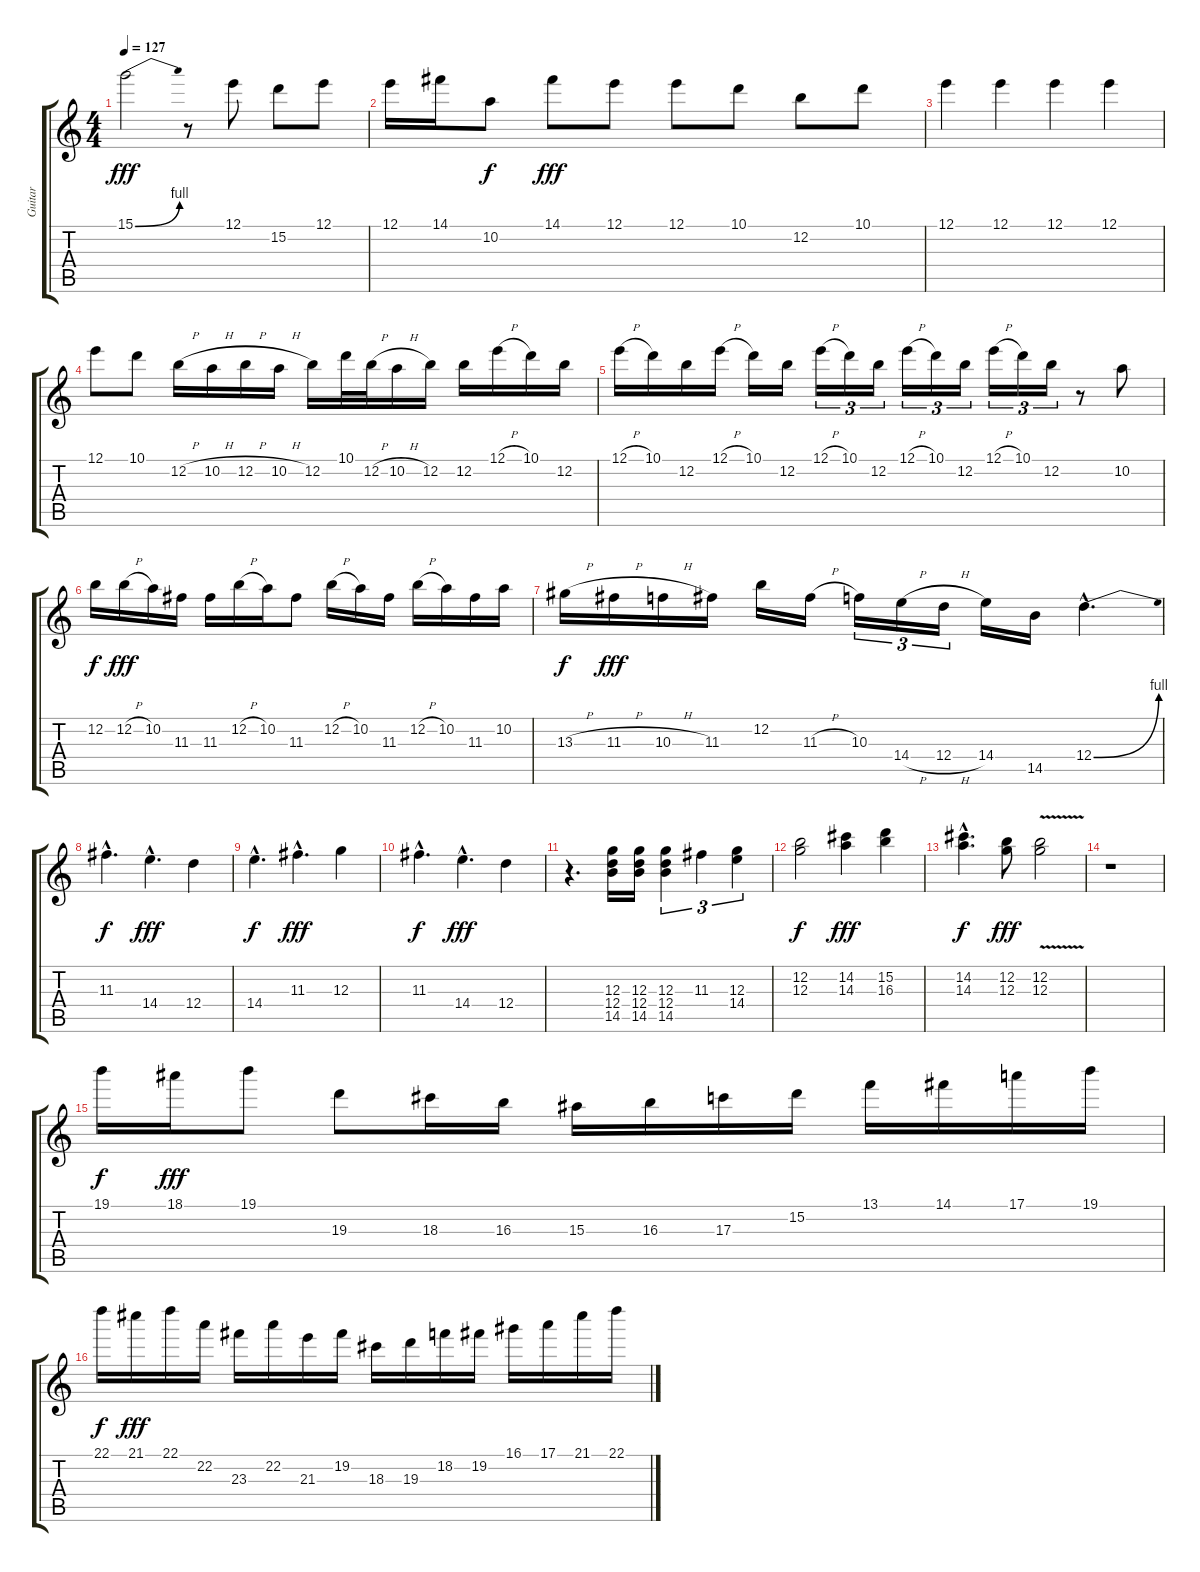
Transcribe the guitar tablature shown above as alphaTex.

\track ("Guitar" "Guitar") {instrument overdrivenguitar}
\staff {score tabs}
\tuning (E4 B3 G3 D3 A2 E2) {hide}
\ts (4 4)
\tempo 127
\clef g2
\ks c
15.1{be (bend 0 0 60 4)}.2{dy fff} r.8 12.1.8 15.2.8 12.1.8 |
12.1.16 14.1.16 10.2.8{dy f} 14.1.8{dy fff} 12.1.8 12.1.8 10.1.8 12.2.8 10.1.8 |
12.1.4 12.1.4 12.1.4 12.1.4 |
12.1.8 10.1.8 12.2{h}.16 10.2{h}.16 12.2{h}.16 10.2{h}.16 12.2.16 10.1.32 12.2{h}.32 10.2{h}.16 12.2.16 12.2.16 12.1{h}.16 10.1.16 12.2.16 |
12.1{h}.16 10.1.16 12.2.16 12.1{h}.16 10.1.16 12.2.16 12.1{h}.16{tu (3 2)} 10.1.16{tu (3 2)} 12.2.16{tu (3 2)} 12.1{h}.16{tu (3 2)} 10.1.16{tu (3 2)} 12.2.16{tu (3 2)} 12.1{h}.16{tu (3 2)} 10.1.16{tu (3 2)} 12.2.16{tu (3 2)} r.8 10.2.8 |
12.2.16{dy f} 12.2{h}.16{dy fff} 10.2.16 11.3.16 11.3.16 12.2{h}.16 10.2.16 11.3.8 12.2{h}.16 10.2.16 11.3.16 12.2{h}.16 10.2.16 11.3.16 10.2.16 |
13.3{h}.16{dy f} 11.3{h}.16{dy fff} 10.3{h}.16 11.3.16 12.2.16 11.3{h}.16 10.3.16{tu (3 2)} 14.4{h}.16{tu (3 2)} 12.4{h}.16{tu (3 2)} 14.4.16 14.5.16 12.4{be (bend 0 0 60 4) hac}.4{d} |
11.3{hac}.4{d dy f} 14.4{hac}.4{d dy fff} 12.4.4 |
14.4{hac}.4{d dy f} 11.3{hac}.4{d dy fff} 12.3.4 |
11.3{hac}.4{d dy f} 14.4{hac}.4{d dy fff} 12.4.4 |
r.4{d} (12.3 12.4 14.5).16 (12.3 12.4 14.5).16 (12.3 12.4 14.5).4{tu (3 2)} 11.3.4{tu (3 2)} (12.3 14.4).4{tu (3 2)} |
(12.2 12.3).2{dy f} (14.2 14.3).4{dy fff} (15.2 16.3).4 |
(14.2{hac} 14.3{hac}).4{d dy f} (12.2 12.3).8{dy fff} (12.2 12.3{v}).2 |
r.1 |
19.1.16{dy f} 18.1.16{dy fff} 19.1.8 19.3.8 18.3.16 16.3.16 15.3.16 16.3.16 17.3.16 15.2.16 13.1.16 14.1.16 17.1.16 19.1.16 |
22.1.16{dy f} 21.1.16{dy fff} 22.1.16 22.2.16 23.3.16 22.2.16 21.3.16 19.2.16 18.3.16 19.3.16 18.2.16 19.2.16 16.1.16 17.1.16 21.1.16 22.1.16
